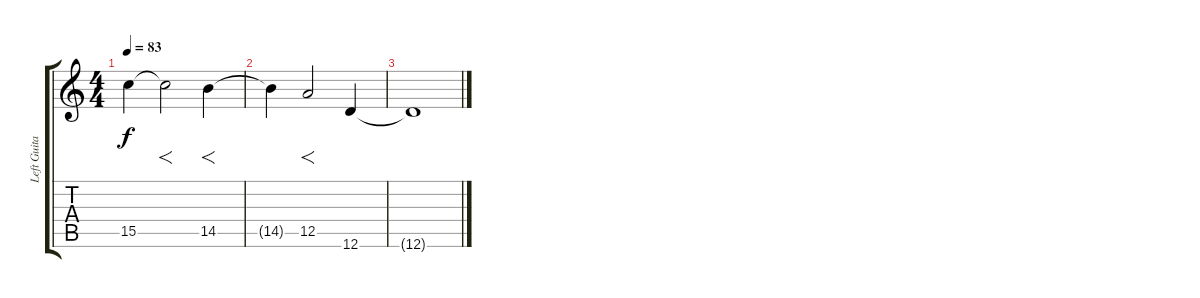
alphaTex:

\track ("Left Guitar" "Left Guita") {instrument overdrivenguitar}
\staff {score tabs}
\tuning (E4 B3 G3 D3 A2 D2) {hide}
\ts (4 4)
\tempo 83
\clef g2
\ks c
15.5{t}.4{dy f} 15.5{t}.2{f} 14.5.4{f} |
14.5{t}.4 12.5.2{f} 12.6.4 |
12.6{t}.1
